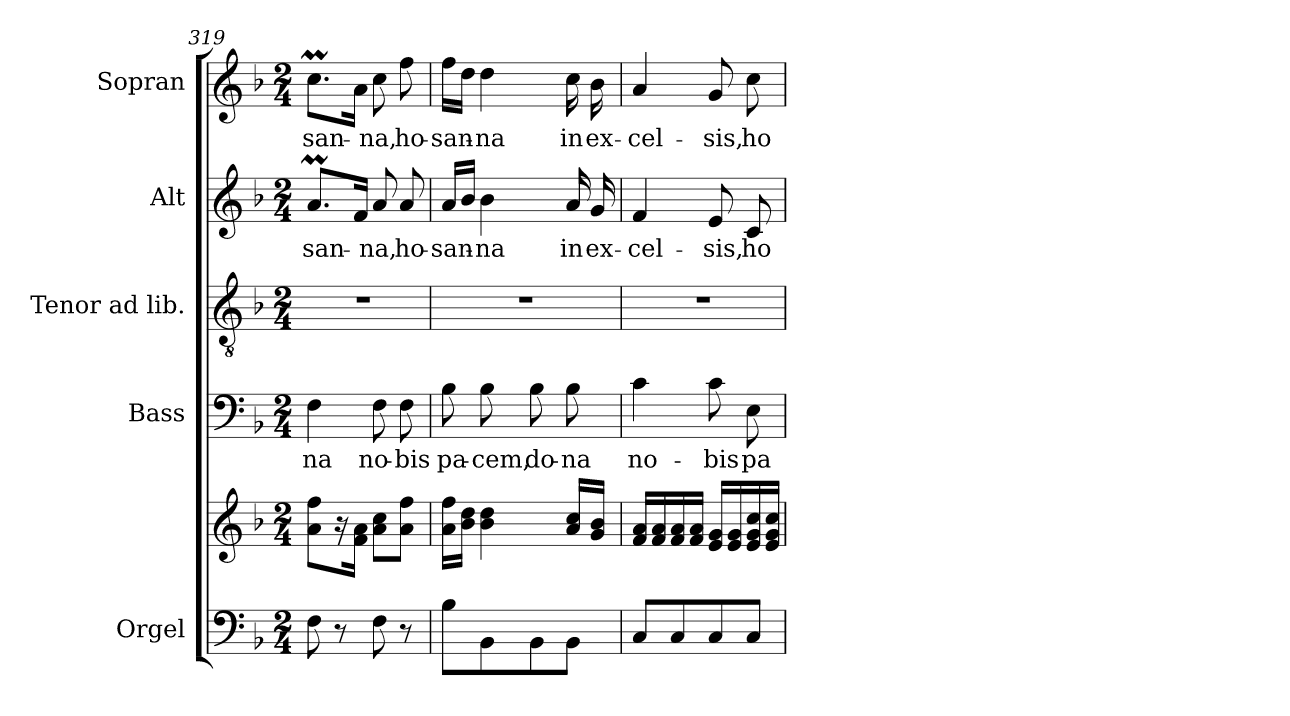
**kern	**kern	**kern	**text	**kern	**kern	**text	**kern	**text
*part5	*part5	*part4	*part4	*part3	*part2	*part2	*part1	*part1
*staff6	*staff5	*staff4	*staff4	*staff3	*staff2	*staff2	*staff1	*staff1
*I"Orgel	*	*I"Bass	*	*I"Tenor ad lib.	*I"Alt	*	*I"Sopran	*
*I'Org.	*	*I'B	*	*I'T	*I'A	*	*I'S	*
!!LO:LB:g=z
*clefF4	*clefG2	*clefF4	*	*clefGv2	*clefG2	*	*clefG2	*
*k[b-]	*k[b-]	*k[b-]	*	*k[b-]	*k[b-]	*	*k[b-]	*
*F:	*F:	*F:	*	*F:	*F:	*	*F:	*
*M2/4	*M2/4	*M2/4	*	*M2/4	*M2/4	*	*M2/4	*
=319	=319	=319	=319	=319	=319	=319	=319	=319
!	!	!	!LO:LY:b	!	!	!LO:LY:b	!	!LO:LY:b
8F\	8a\ 8ff\L	4F\	-na	2r	8.am/L	-san-	8.ccM\L	-san-
8r	16r	.	.	.	.	.	.	.
.	16f\ 16a\Jk	.	.	.	16f/Jk	.	16a\Jk	.
!	!	!	!LO:LY:b	!	!	!LO:LY:b	!	!LO:LY:b
8F\	8a\ 8cc\L	8F\	no-	.	8a/	-na,	8cc\	-na,
!	!	!	!LO:LY:b	!	!	!LO:LY:b	!	!LO:LY:b
8r	8a\ 8ff\J	8F\	-bis	.	8a/	ho-	8ff\	ho-
=320	=320	=320	=320	=320	=320	=320	=320	=320
!	!	!	!LO:LY:b	!	!	!LO:LY:b	!	!LO:LY:b
8B-\L	16a\ 16ff\LL	8B-\	pa-	2r	16a/LL	-san-	16ff\LL	-san-
.	16b-\ 16dd\JJ	.	.	.	16b-/JJ	.	16dd\JJ	.
!	!	!	!LO:LY:b	!	!	!LO:LY:b	!	!LO:LY:b
8BB-\	4b-\ 4dd\	8B-\	-cem,	.	4b-\	-na	4dd\	-na
!	!	!	!LO:LY:b	!	!	!	!	!
8BB-\	.	8B-\	do-	.	.	.	.	.
!	!	!	!LO:LY:b	!	!	!LO:LY:b	!	!LO:LY:b
8BB-\J	16a/ 16cc/LL	8B-\	-na	.	16a/	in	16cc\	in
!	!	!	!	!	!	!LO:LY:b	!	!LO:LY:b
.	16g/ 16b-/JJ	.	.	.	16g/	ex-	16b-\	ex-
=321	=321	=321	=321	=321	=321	=321	=321	=321
!	!	!	!LO:LY:b	!	!	!LO:LY:b	!	!LO:LY:b
8C/L	16f/ 16a/LL	4c\	no-	2r	4f/	-cel-	4a/	-cel-
.	16f/ 16a/	.	.	.	.	.	.	.
8C/	16f/ 16a/	.	.	.	.	.	.	.
.	16f/ 16a/JJ	.	.	.	.	.	.	.
!	!	!	!LO:LY:b	!	!	!LO:LY:b	!	!LO:LY:b
8C/	16e/ 16g/LL	8c\	-bis	.	8e/	-sis,	8g/	-sis,
.	16e/ 16g/	.	.	.	.	.	.	.
!	!	!	!LO:LY:b	!	!	!LO:LY:b	!	!LO:LY:b
8C/J	16e/ 16g/ 16cc/	8E\	pa-	.	8c/	ho-	8cc\	ho-
.	16e/ 16g/ 16cc/JJ	.	.	.	.	.	.	.
=	=	=	=	=	=	=	=	=
*-	*-	*-	*-	*-	*-	*-	*-	*-
